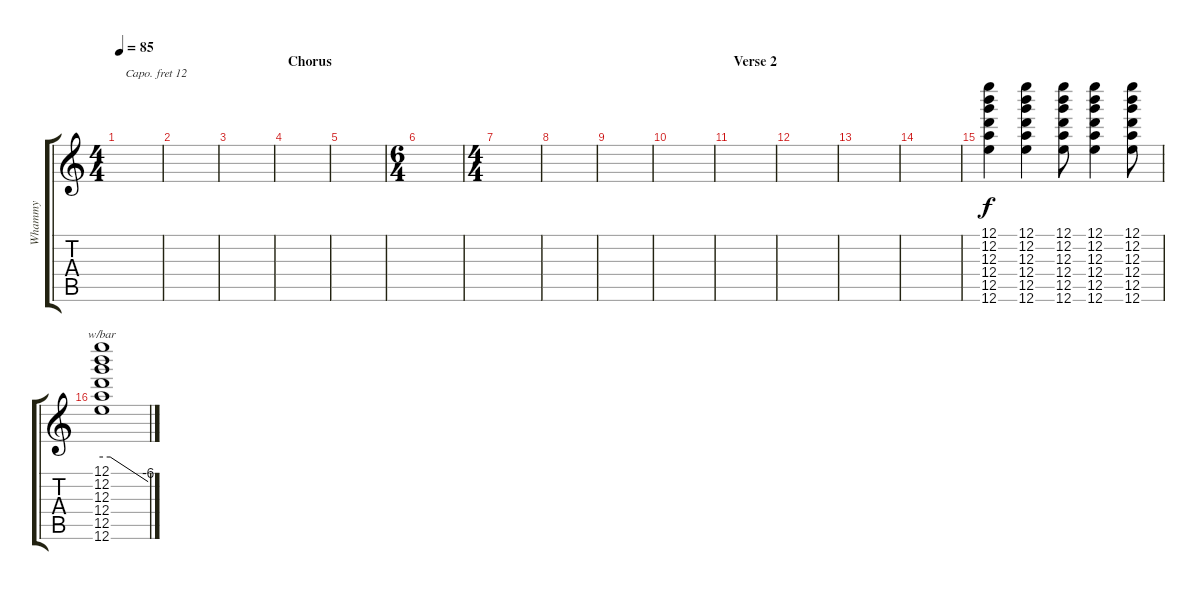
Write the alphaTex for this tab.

\track ("Whammy" "Whammy") {instrument distortionguitar}
\staff {score tabs}
\capo 12
\tuning (E4 B3 G3 D3 A2 E2) {hide}
\ts (4 4)
\tempo 85
\clef g2
\ks c
|
|
|
\section ("" "Chorus")
|
|
\ts (6 4)
|
\ts (4 4)
|
|
|
|
\section ("" "Verse 2")
|
|
|
|
(12.1 12.2 12.3 12.4 12.5 12.6).4 (12.1 12.2 12.3 12.4 12.5 12.6).4 (12.1 12.2 12.3 12.4 12.5 12.6).8 (12.1 12.2 12.3 12.4 12.5 12.6).4 (12.1 12.2 12.3 12.4 12.5 12.6).8 |
(12.1 12.2 12.3 12.4 12.5 12.6).1{tbe (custom default 0 0 11 0 60 -24)}
